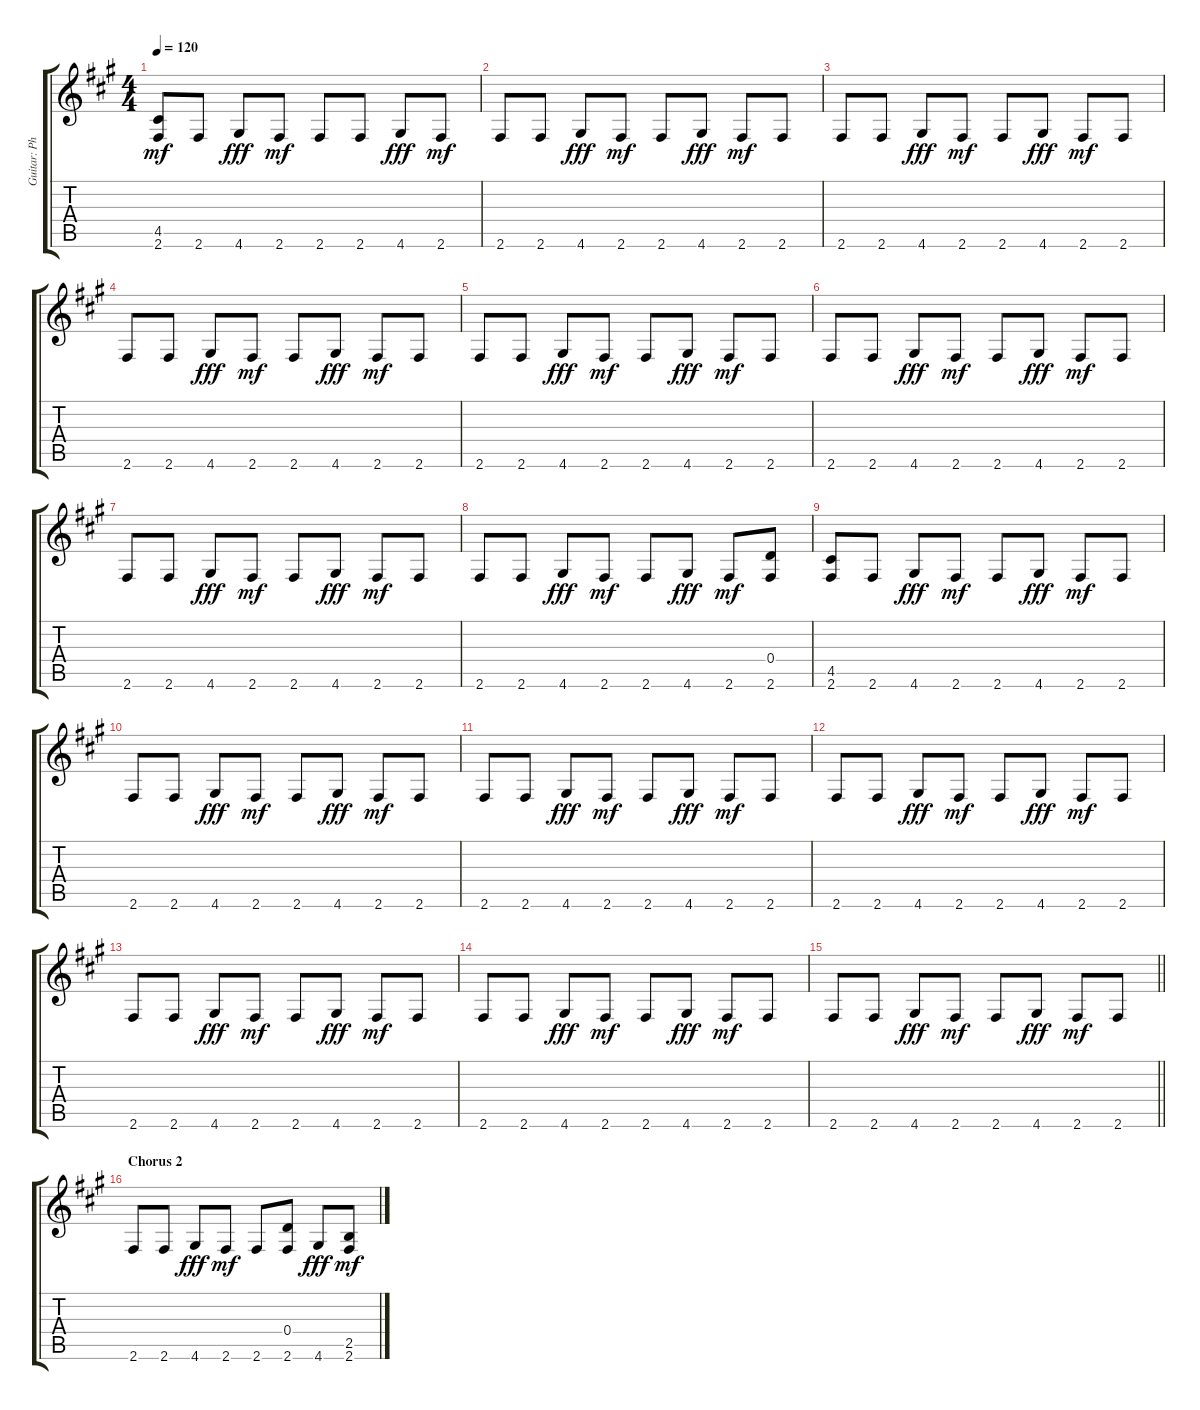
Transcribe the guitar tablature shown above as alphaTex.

\track ("Guitar: Philip Bliss" "Guitar: Ph") {instrument electricguitarjazz}
\staff {score tabs}
\tuning (E4 B3 G3 D3 A2 E2) {hide}
\ts (4 4)
\tempo 120
\clef g2
\ks a
(4.5 2.6).8{dy mf} 2.6.8 4.6.8{dy fff} 2.6.8{dy mf} 2.6.8 2.6.8 4.6.8{dy fff} 2.6.8{dy mf} |
2.6.8 2.6.8 4.6.8{dy fff} 2.6.8{dy mf} 2.6.8 4.6.8{dy fff} 2.6.8{dy mf} 2.6.8 |
2.6.8 2.6.8 4.6.8{dy fff} 2.6.8{dy mf} 2.6.8 4.6.8{dy fff} 2.6.8{dy mf} 2.6.8 |
2.6.8 2.6.8 4.6.8{dy fff} 2.6.8{dy mf} 2.6.8 4.6.8{dy fff} 2.6.8{dy mf} 2.6.8 |
2.6.8 2.6.8 4.6.8{dy fff} 2.6.8{dy mf} 2.6.8 4.6.8{dy fff} 2.6.8{dy mf} 2.6.8 |
2.6.8 2.6.8 4.6.8{dy fff} 2.6.8{dy mf} 2.6.8 4.6.8{dy fff} 2.6.8{dy mf} 2.6.8 |
2.6.8 2.6.8 4.6.8{dy fff} 2.6.8{dy mf} 2.6.8 4.6.8{dy fff} 2.6.8{dy mf} 2.6.8 |
2.6.8 2.6.8 4.6.8{dy fff} 2.6.8{dy mf} 2.6.8 4.6.8{dy fff} 2.6.8{dy mf} (0.4 2.6).8 |
(4.5 2.6).8 2.6.8 4.6.8{dy fff} 2.6.8{dy mf} 2.6.8 4.6.8{dy fff} 2.6.8{dy mf} 2.6.8 |
2.6.8 2.6.8 4.6.8{dy fff} 2.6.8{dy mf} 2.6.8 4.6.8{dy fff} 2.6.8{dy mf} 2.6.8 |
2.6.8 2.6.8 4.6.8{dy fff} 2.6.8{dy mf} 2.6.8 4.6.8{dy fff} 2.6.8{dy mf} 2.6.8 |
2.6.8 2.6.8 4.6.8{dy fff} 2.6.8{dy mf} 2.6.8 4.6.8{dy fff} 2.6.8{dy mf} 2.6.8 |
2.6.8 2.6.8 4.6.8{dy fff} 2.6.8{dy mf} 2.6.8 4.6.8{dy fff} 2.6.8{dy mf} 2.6.8 |
2.6.8 2.6.8 4.6.8{dy fff} 2.6.8{dy mf} 2.6.8 4.6.8{dy fff} 2.6.8{dy mf} 2.6.8 |
\barLineRight lightlight
2.6.8 2.6.8 4.6.8{dy fff} 2.6.8{dy mf} 2.6.8 4.6.8{dy fff} 2.6.8{dy mf} 2.6.8 |
\section ("" "Chorus 2")
2.6.8 2.6.8 4.6.8{dy fff} 2.6.8{dy mf} 2.6.8 (0.4 2.6).8 4.6.8{dy fff} (2.5 2.6).8{dy mf}
